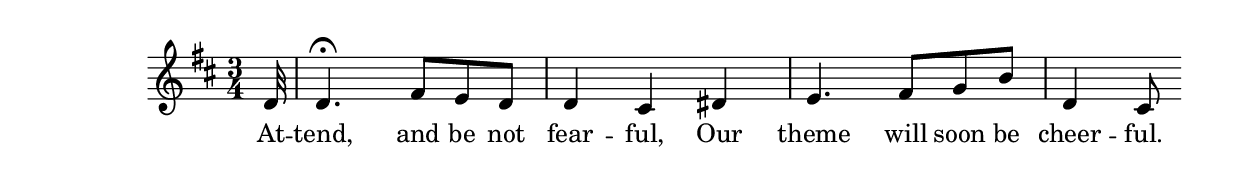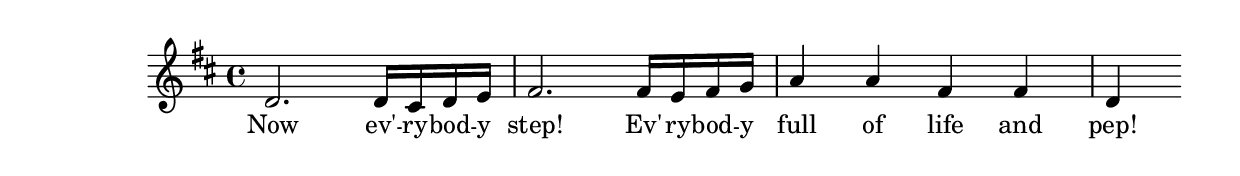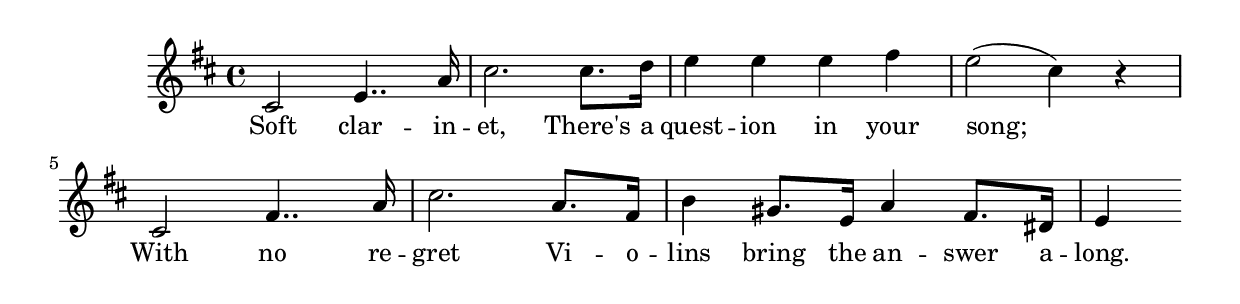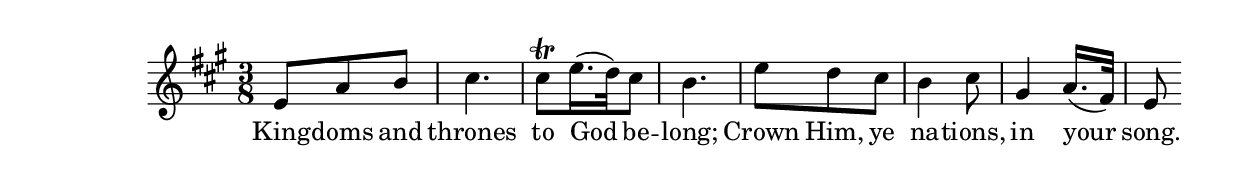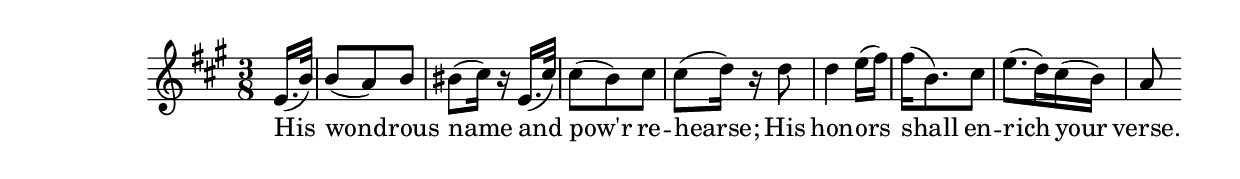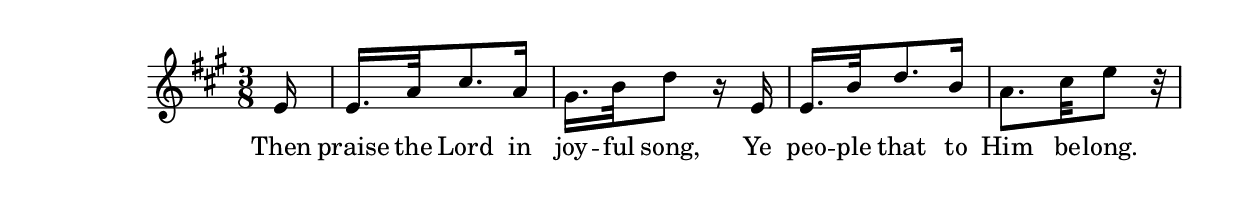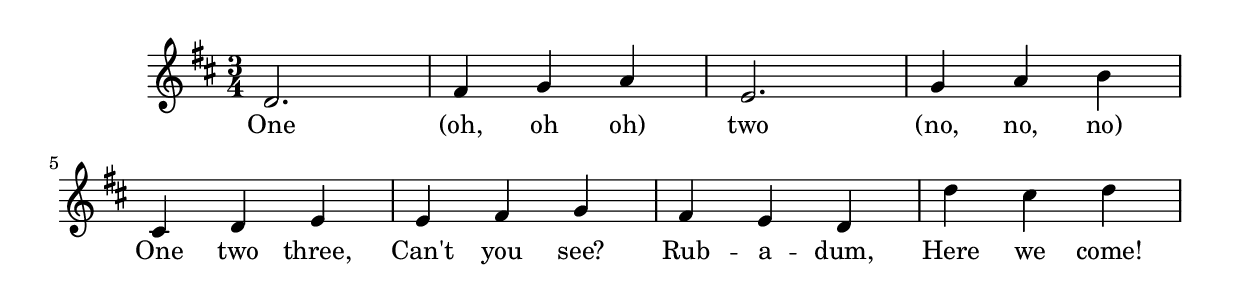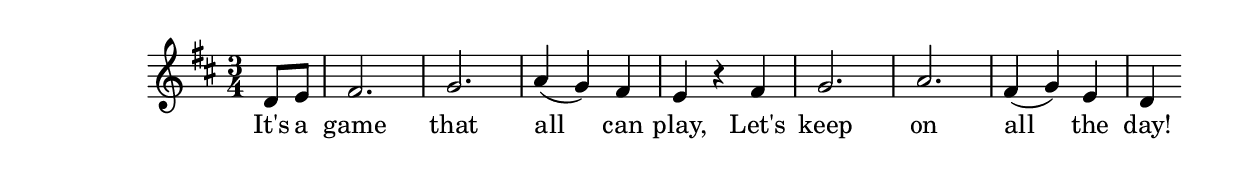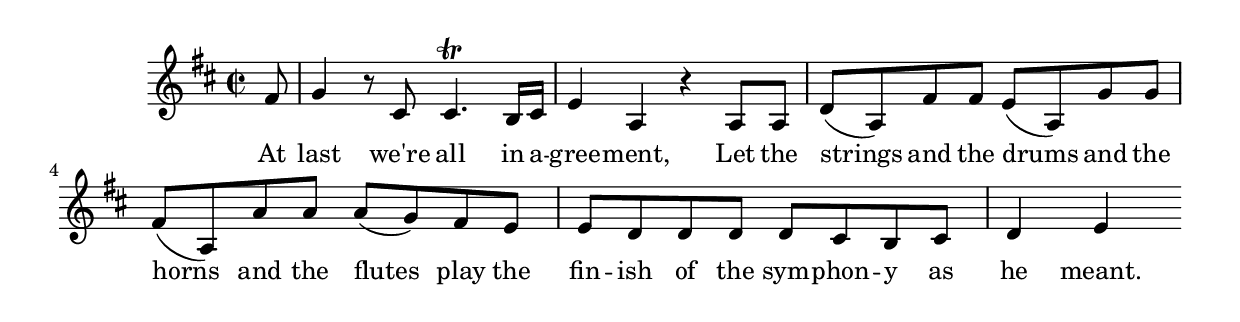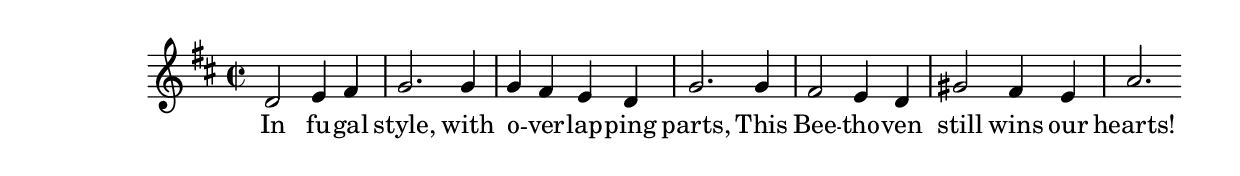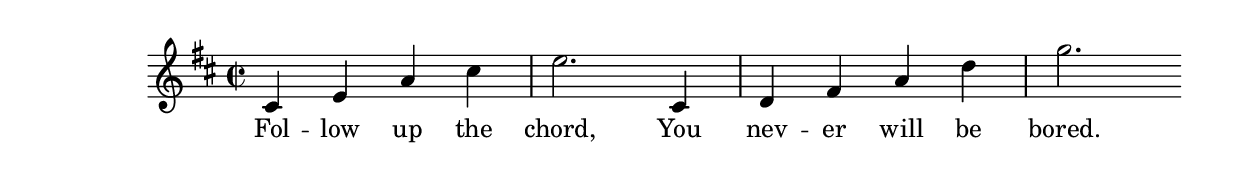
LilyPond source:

% Beethoven Symphony No. 2
\version "2.18.2"
% Melody definitions for movements of
% Beethovens's 2nd Symphony (beethoven-002)

% Movement I Melody A {{{
melody_ia = <<
    \relative c' {
        \clef "treble"
        \key d \major
        \time 3/4
        \partial 32 d32 |
        d4.\fermata fis8 e d | d4 cis4 dis |
        e4. fis8 g b | d,4 cis8
    }
    \addlyrics {
        At -- tend, and be not fear -- ful, Our theme will soon be cheer -- ful.
    }
>> % }}}

% Movement I Melody B {{{
melody_ib = <<
    \relative c' {
        \clef "treble"
        \key d \major
        \time 4/4
        d2. d16 cis d e | fis2. fis16 e fis g |
        a4 a fis fis | d4
    }
    \addlyrics {
        Now ev' -- ry -- bod -- y step! Ev' -- ry -- bod -- y
        full of life and pep!
    }
>> % }}}

% Movement I Melody C {{{
melody_ic = <<
    \relative c' {
        \clef "treble"
        \key d \major
        \time 4/4
        cis2 e4.. a16 | cis2. cis8. d16 | e4 e e fis |
        e2( cis4) r4 | cis,2 fis4.. a16 | cis2. a8. fis16 |
        b4 gis8. e16 a4 fis8. dis16 | e4
    }
    \addlyrics {
        Soft clar -- in -- et, There's a quest -- ion in your song;
        With no re -- gret Vi -- o -- lins bring the an -- swer a -- long.
    }
>> % }}}

% Movement II Melody A {{{
melody_iia = <<
    \relative c' {
        \clef "treble"
        \key a \major
        \time 3/8
        e8 a b | cis4. | cis8\trill e16.( d32) cis8 | b4.
        e8 d cis | b4 cis8 | gis4 a16.( fis32) | e8
    }
    \addlyrics {
        King -- doms and thrones to God be -- long;
        Crown Him, ye na -- tions, in your song.
    }
>> % }}}

% Movement II Melody B {{{
melody_iib = <<
    \relative c' {
        \clef "treble"
        \key a \major
        \time 3/8
        \partial 8 e16.( b'32) |
        b8( a) b8 | bis8( cis16) r16 e,16.( cis'32) |
        cis8( b8) cis8 | cis8( d16) r16 d8 |
        d4 e16( fis) | fis16( b,8.) cis8 |
        e8.( d16) cis16( b16) | a8
    }
    \addlyrics {
        His won -- drous name and pow'r re -- hearse;
        His hon -- ors shall en -- rich your verse.
    }
>> % }}}

% Movement II Melody C {{{
melody_iic = <<
    \relative c' {
        \clef "treble"
        \key a \major
        \time 3/8
        \partial 16 e16 |
        e16. a32 cis8. a16 | gis16. b32 d8 r16 e,16 |
        e16. b'32 d8. b16 | a8. cis32 e8 r32
    }
    \addlyrics {
        Then praise the Lord in joy -- ful song, Ye
        peo -- ple that to Him be -- long.
    }
>> % }}}

% Movement III Melody A {{{
melody_iiia = <<
    \relative c' {
        \clef "treble"
        \key d \major
        \time 3/4
        d2. | fis4 g a | e2. | g4 a b |
        cis,4 d e | e4 fis g |
        fis4 e d | d'4 cis d |
    }
    \addlyrics {
      One (oh, oh oh) two (no, no, no)
      One two three, Can't you see?
      Rub -- a -- dum, Here we come!
    }
>> % }}}

% Movement III Melody B {{{
melody_iiib = <<
    \relative c' {
        \clef "treble"
        \key d \major
        \time 3/4
        \partial 4 d8 e |
        fis2. | g2. | a4( g) fis |
        e4 r4 fis | g2. | a2. |
        fis4( g) e | d
    }
    \addlyrics {
        It's a game that all can play,
        Let's keep on all the day!
    }
>> % }}}

% Movement IV Melody A {{{
melody_iva = <<
    \relative c' {
        \clef "treble"
        \key d \major
        \time 2/2
        \partial 8 fis8 |
        g4 r8 cis,8 cis4.\trill b16 cis16 |
        e4 a,4 r4 a8 a8 | d8( a) fis' fis e( a,) g' g |
        fis8( a,) a' a a( g) fis e |
        e8 d d d d cis b cis | d4 e
    }
    \addlyrics {
        At last we're all in a -- gree -- ment, Let the
        strings and the drums and the horns and the flutes play the
        fin -- ish of the sym -- phon -- y as he meant.
    }
>> % }}}

% Movement IV Melody B {{{
melody_ivb = <<
    \relative c' {
        \clef "treble"
        \key d \major
        \time 2/2
        d2 e4 fis | g2. g4 | g4 fis e d |
        g2. g4 | fis2 e4 d | gis2 fis4 e | a2.
    }
    \addlyrics {
        In fu -- gal style, with o -- ver -- lap -- ping
        parts, This Bee -- tho -- ven still wins our hearts!
    }
>> % }}}

% Movement IV Melody C {{{
melody_ivc = <<
    \relative c' {
        \clef "treble"
        \key d \major
        \time 2/2
        cis4 e a cis | e2. cis,4 |
        d4 fis a d | g2.
    }
    \addlyrics {
        Fol -- low up the chord,
        You nev -- er will be bored.
    }
>> % }}}

\paper { oddFooterMarkup = ##f }
\layout { ragged-right = ##f }

\book {
  \bookOutputSuffix "1a"
  \melody_ia
}

\book {
  \bookOutputSuffix "1b"
  \melody_ib
}

\book {
  \bookOutputSuffix "1c"
  \melody_ic
}

\book {
  \bookOutputSuffix "2a"
  \melody_iia
}

\book {
  \bookOutputSuffix "2b"
  \melody_iib
}

\book {
  \bookOutputSuffix "2c"
  \melody_iic
}

\book {
  \bookOutputSuffix "3a"
  \melody_iiia
}

\book {
  \bookOutputSuffix "3b"
  \melody_iiib
}

\book {
  \bookOutputSuffix "4a"
  \melody_iva
}

\book {
  \bookOutputSuffix "4b"
  \melody_ivb
}

\book {
  \bookOutputSuffix "4c"
  \melody_ivc
}
